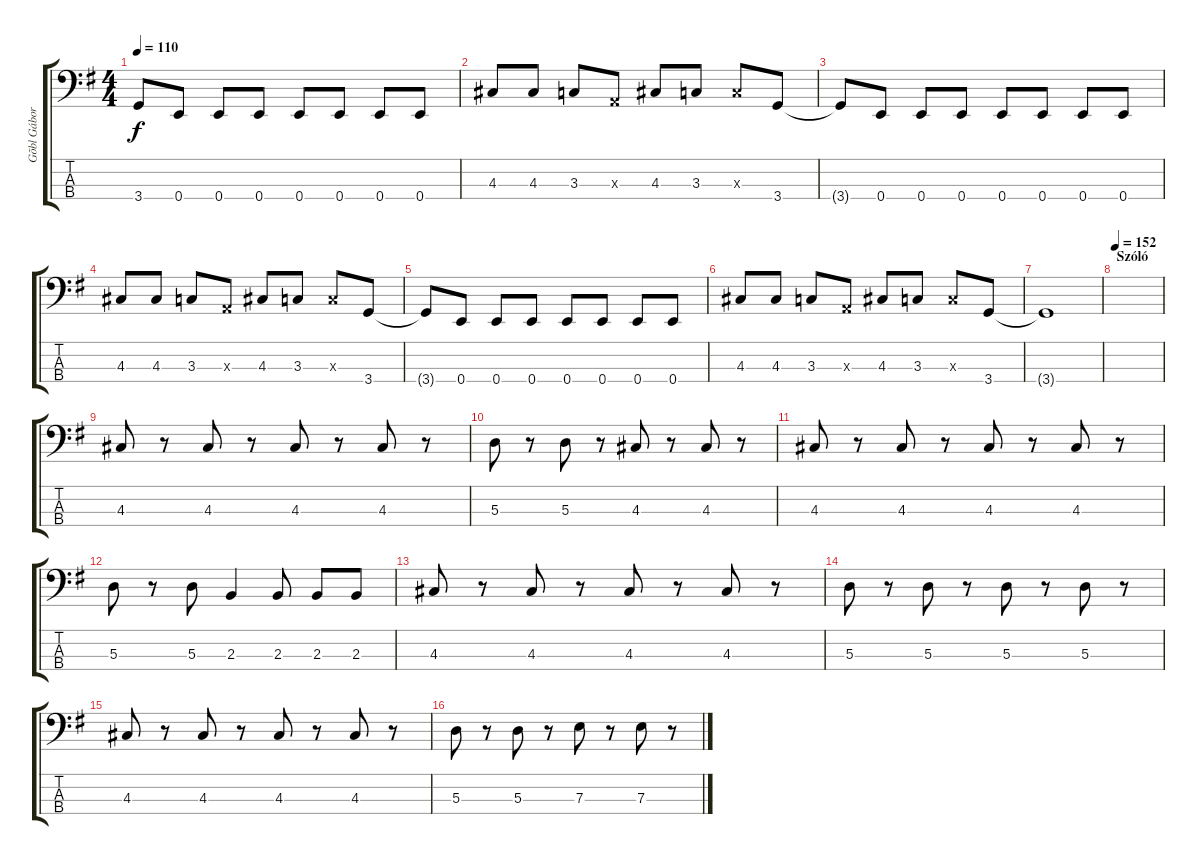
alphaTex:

\track ("Gõbl Gábor" "Gõbl Gábor") {instrument electricbassfinger}
\staff {score tabs}
\tuning (G2 D2 A1 E1) {hide}
\ts (4 4)
\tempo 110
\clef f4
\ks eminor
3.4{t}.8{dy f} 0.4.8 0.4.8 0.4.8 0.4.8 0.4.8 0.4.8 0.4.8 |
4.3.8 4.3.8 3.3.8 0.3{x}.8 4.3.8 3.3.8 3.3{x}.8 3.4.8 |
3.4{t}.8 0.4.8 0.4.8 0.4.8 0.4.8 0.4.8 0.4.8 0.4.8 |
4.3.8 4.3.8 3.3.8 0.3{x}.8 4.3.8 3.3.8 3.3{x}.8 3.4.8 |
3.4{t}.8 0.4.8 0.4.8 0.4.8 0.4.8 0.4.8 0.4.8 0.4.8 |
4.3.8 4.3.8 3.3.8 0.3{x}.8 4.3.8 3.3.8 3.3{x}.8 3.4.8 |
3.4{t}.1 |
\section ("" "Szóló")
\tempo 152
|
4.3.8 r.8 4.3.8 r.8 4.3.8 r.8 4.3.8 r.8 |
5.3.8 r.8 5.3.8 r.8 4.3.8 r.8 4.3.8 r.8 |
4.3.8 r.8 4.3.8 r.8 4.3.8 r.8 4.3.8 r.8 |
5.3.8 r.8 5.3.8 2.3.4 2.3.8 2.3.8 2.3.8 |
4.3.8 r.8 4.3.8 r.8 4.3.8 r.8 4.3.8 r.8 |
5.3.8 r.8 5.3.8 r.8 5.3.8 r.8 5.3.8 r.8 |
4.3.8 r.8 4.3.8 r.8 4.3.8 r.8 4.3.8 r.8 |
5.3.8 r.8 5.3.8 r.8 7.3.8 r.8 7.3.8 r.8
